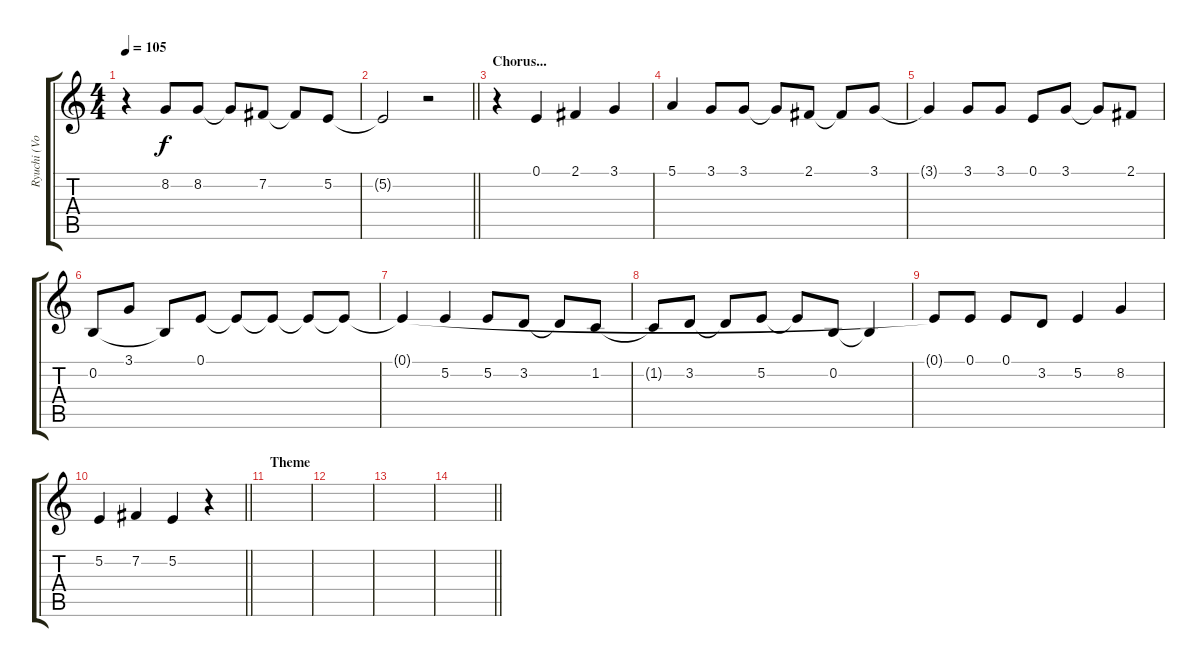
\track ("Ryuchi (Voice)" "Ryuchi (Vo") {instrument pad1newage}
\staff {score tabs}
\tuning (E4 B3 G3 D3 A2 E2) {hide}
\ts (4 4)
\tempo 105
\clef g2
\ks c
r.4{dy f} 8.2.8 8.2.8 8.2{t}.8 7.2.8 7.2{t}.8 5.2.8 |
\barLineRight lightlight
5.2{t}.2 r.2 |
\section ("" "Chorus...")
r.4 0.1.4 2.1.4 3.1.4 |
5.1.4 3.1.8 3.1.8 3.1{t}.8 2.1.8 2.1{t}.8 3.1.8 |
3.1{t}.4 3.1.8 3.1.8 0.1.8 3.1.8 3.1{t}.8 2.1.8 |
0.2.8 3.1.8 0.2{t}.8 0.1.8 0.1{t}.8 0.1{t}.8 0.1{t}.8 0.1{t}.8 |
0.1{t}.4 5.2.4 5.2.8 3.2.8 3.2{t}.8 1.2.8 |
1.2{t}.8 3.2.8 3.2{t}.8 5.2.8 5.2{t}.8 0.2.8 0.2{t}.4 |
0.1{t}.8 0.1.8 0.1.8 3.2.8 5.2.4 8.2.4 |
\barLineRight lightlight
5.2.4 7.2.4 5.2.4 r.4 |
\section ("" "Theme")
|
|
|
\barLineRight lightlight
